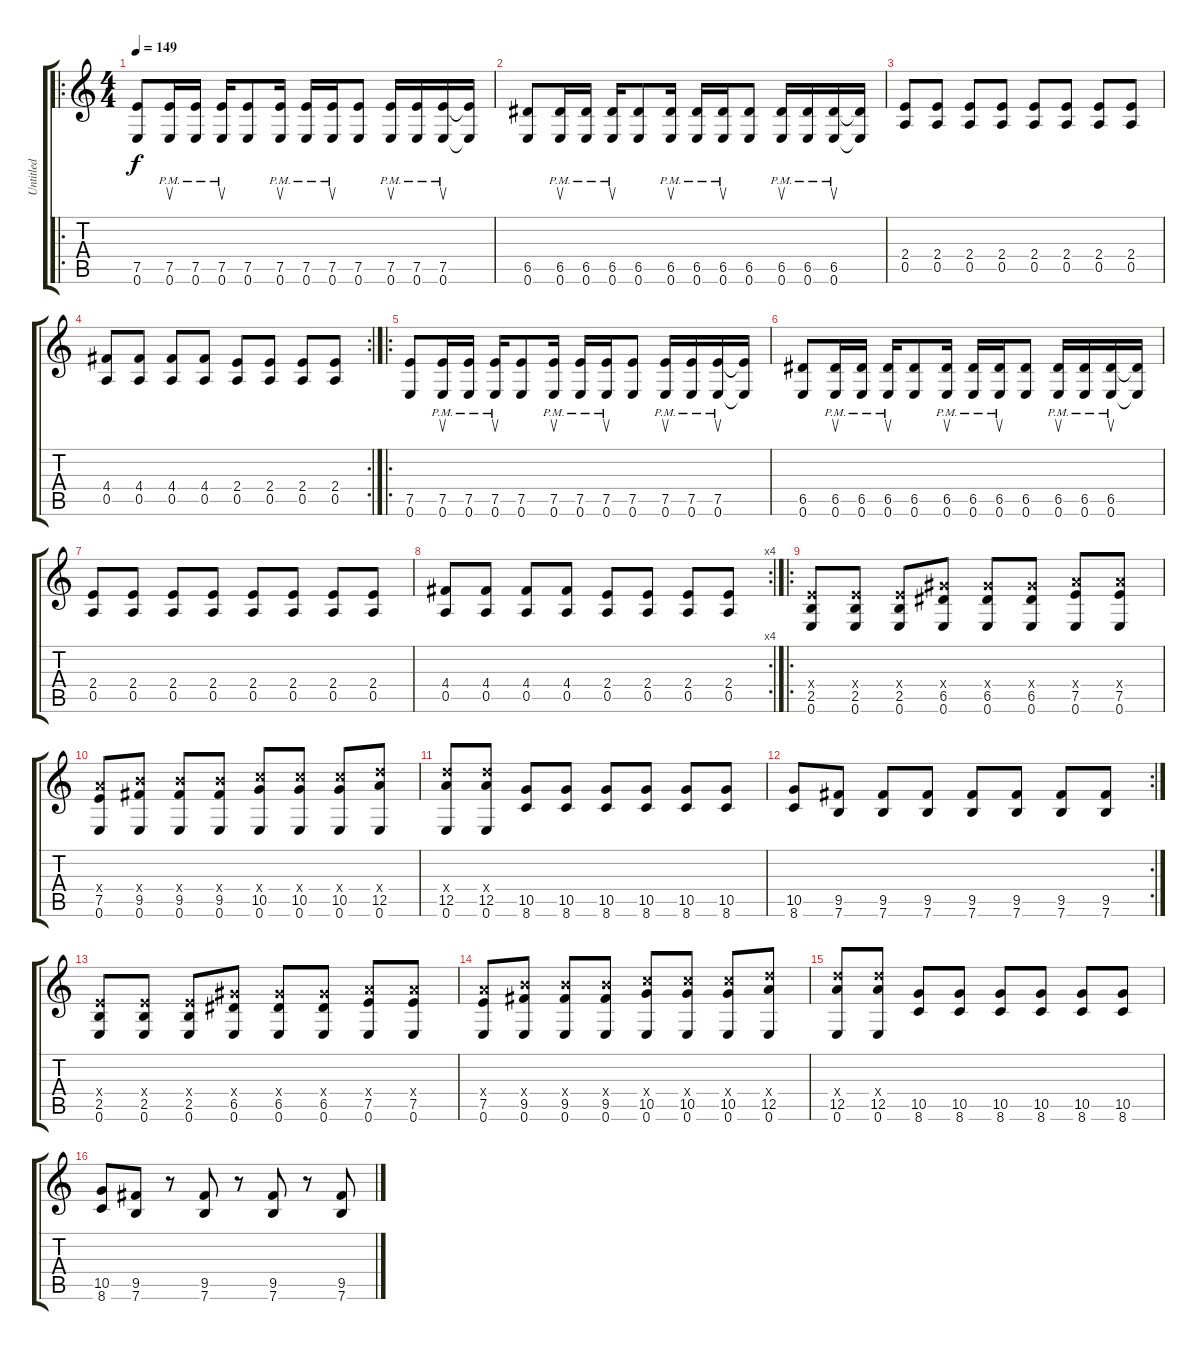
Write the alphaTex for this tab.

\track ("Untitled" "Untitled") {instrument overdrivenguitar}
\staff {score tabs}
\tuning (E4 B3 G3 D3 A2 E2) {hide}
\ro
\ts (4 4)
\tempo 149
\clef g2
\ks c
(7.5 0.6).8{dy f instrument overdrivenguitar} (7.5{pm} 0.6{pm}).16{su} (7.5{pm} 0.6{pm}).16 (7.5{pm} 0.6{pm}).16{su} (7.5 0.6).8 (7.5{pm} 0.6{pm}).16{su} (7.5{pm} 0.6{pm}).16 (7.5{pm} 0.6{pm}).16{su} (7.5 0.6).8 (7.5{pm} 0.6{pm}).16{su} (7.5{pm} 0.6{pm}).16 (7.5{pm} 0.6{pm}).16{su} (7.5{t} 0.6{t}).16 |
(6.5 0.6).8 (6.5{pm} 0.6{pm}).16{su} (6.5{pm} 0.6{pm}).16 (6.5{pm} 0.6{pm}).16{su} (6.5 0.6).8 (6.5{pm} 0.6{pm}).16{su} (6.5{pm} 0.6{pm}).16 (6.5{pm} 0.6{pm}).16{su} (6.5 0.6).8 (6.5{pm} 0.6{pm}).16{su} (6.5{pm} 0.6{pm}).16 (6.5{pm} 0.6{pm}).16{su} (6.5{t} 0.6{t}).16 |
(2.4 0.5).8 (2.4 0.5).8 (2.4 0.5).8 (2.4 0.5).8 (2.4 0.5).8 (2.4 0.5).8 (2.4 0.5).8 (2.4 0.5).8 |
\rc 2
(4.4 0.5).8 (4.4 0.5).8 (4.4 0.5).8 (4.4 0.5).8 (2.4 0.5).8 (2.4 0.5).8 (2.4 0.5).8 (2.4 0.5).8 |
\ro
(7.5 0.6).8 (7.5{pm} 0.6{pm}).16{su} (7.5{pm} 0.6{pm}).16 (7.5{pm} 0.6{pm}).16{su} (7.5 0.6).8 (7.5{pm} 0.6{pm}).16{su} (7.5{pm} 0.6{pm}).16 (7.5{pm} 0.6{pm}).16{su} (7.5 0.6).8 (7.5{pm} 0.6{pm}).16{su} (7.5{pm} 0.6{pm}).16 (7.5{pm} 0.6{pm}).16{su} (7.5{t} 0.6{t}).16 |
(6.5 0.6).8 (6.5{pm} 0.6{pm}).16{su} (6.5{pm} 0.6{pm}).16 (6.5{pm} 0.6{pm}).16{su} (6.5 0.6).8 (6.5{pm} 0.6{pm}).16{su} (6.5{pm} 0.6{pm}).16 (6.5{pm} 0.6{pm}).16{su} (6.5 0.6).8 (6.5{pm} 0.6{pm}).16{su} (6.5{pm} 0.6{pm}).16 (6.5{pm} 0.6{pm}).16{su} (6.5{t} 0.6{t}).16 |
(2.4 0.5).8 (2.4 0.5).8 (2.4 0.5).8 (2.4 0.5).8 (2.4 0.5).8 (2.4 0.5).8 (2.4 0.5).8 (2.4 0.5).8 |
\rc 4
(4.4 0.5).8 (4.4 0.5).8 (4.4 0.5).8 (4.4 0.5).8 (2.4 0.5).8 (2.4 0.5).8 (2.4 0.5).8 (2.4 0.5).8 |
\ro
(2.4{x} 2.5 0.6).8 (2.4{x} 2.5 0.6).8 (2.4{x} 2.5 0.6).8 (6.4{x} 6.5 0.6).8 (6.4{x} 6.5 0.6).8 (6.4{x} 6.5 0.6).8 (7.4{x} 7.5 0.6).8 (7.4{x} 7.5 0.6).8 |
(7.4{x} 7.5 0.6).8 (9.4{x} 9.5 0.6).8 (9.4{x} 9.5 0.6).8 (9.4{x} 9.5 0.6).8 (10.4{x} 10.5 0.6).8 (10.4{x} 10.5 0.6).8 (10.4{x} 10.5 0.6).8 (12.4{x} 12.5 0.6).8 |
(12.4{x} 12.5 0.6).8 (12.4{x} 12.5 0.6).8 (10.5 8.6).8 (10.5 8.6).8 (10.5 8.6).8 (10.5 8.6).8 (10.5 8.6).8 (10.5 8.6).8 |
\rc 2
(10.5 8.6).8 (9.5 7.6).8 (9.5 7.6).8 (9.5 7.6).8 (9.5 7.6).8 (9.5 7.6).8 (9.5 7.6).8 (9.5 7.6).8 |
(2.4{x} 2.5 0.6).8 (2.4{x} 2.5 0.6).8 (2.4{x} 2.5 0.6).8 (6.4{x} 6.5 0.6).8 (6.4{x} 6.5 0.6).8 (6.4{x} 6.5 0.6).8 (7.4{x} 7.5 0.6).8 (7.4{x} 7.5 0.6).8 |
(7.4{x} 7.5 0.6).8 (9.4{x} 9.5 0.6).8 (9.4{x} 9.5 0.6).8 (9.4{x} 9.5 0.6).8 (10.4{x} 10.5 0.6).8 (10.4{x} 10.5 0.6).8 (10.4{x} 10.5 0.6).8 (12.4{x} 12.5 0.6).8 |
(12.4{x} 12.5 0.6).8 (12.4{x} 12.5 0.6).8 (10.5 8.6).8 (10.5 8.6).8 (10.5 8.6).8 (10.5 8.6).8 (10.5 8.6).8 (10.5 8.6).8 |
(10.5 8.6).8 (9.5 7.6).8 r.8 (9.5 7.6).8 r.8 (9.5 7.6).8 r.8 (9.5 7.6).8
